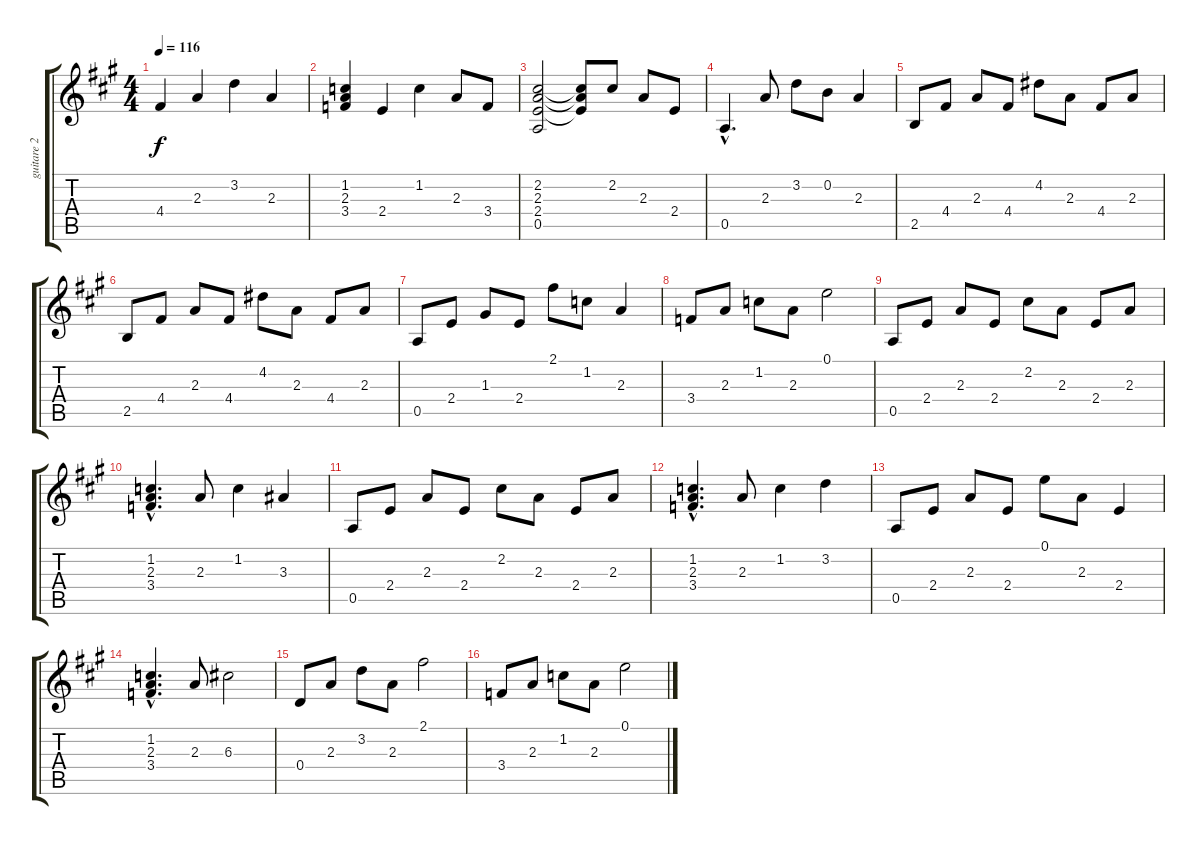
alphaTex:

\track ("guitare 2" "guitare 2") {instrument electricguitarclean}
\staff {score tabs}
\tuning (E4 B3 G3 D3 A2 E2) {hide}
\ts (4 4)
\tempo 116
\clef g2
\ks a
4.4.4{dy f} 2.3.4 3.2.4 2.3.4 |
(1.2 2.3 3.4).4 2.4.4 1.2.4 2.3.8 3.4.8 |
(2.2 2.3 2.4 0.5).2 (2.2{t} 2.3{t} 2.4{t}).8 2.2.8 2.3.8 2.4.8 |
0.5{hac}.4{d} 2.3.8 3.2.8 0.2.8 2.3.4 |
2.5.8 4.4.8 2.3.8 4.4.8 4.2.8 2.3.8 4.4.8 2.3.8 |
2.5.8 4.4.8 2.3.8 4.4.8 4.2.8 2.3.8 4.4.8 2.3.8 |
0.5.8 2.4.8 1.3.8 2.4.8 2.1.8 1.2.8 2.3.4 |
3.4.8 2.3.8 1.2.8 2.3.8 0.1.2 |
0.5.8 2.4.8 2.3.8 2.4.8 2.2.8 2.3.8 2.4.8 2.3.8 |
(1.2{hac} 2.3{hac} 3.4{hac}).4{d} 2.3.8 1.2.4 3.3.4 |
0.5.8 2.4.8 2.3.8 2.4.8 2.2.8 2.3.8 2.4.8 2.3.8 |
(1.2{hac} 2.3{hac} 3.4{hac}).4{d} 2.3.8 1.2.4 3.2.4 |
0.5.8 2.4.8 2.3.8 2.4.8 0.1.8 2.3.8 2.4.4 |
(1.2{hac} 2.3{hac} 3.4{hac}).4{d} 2.3.8 6.3.2 |
0.4.8 2.3.8 3.2.8 2.3.8 2.1.2 |
3.4.8 2.3.8 1.2.8 2.3.8 0.1.2
